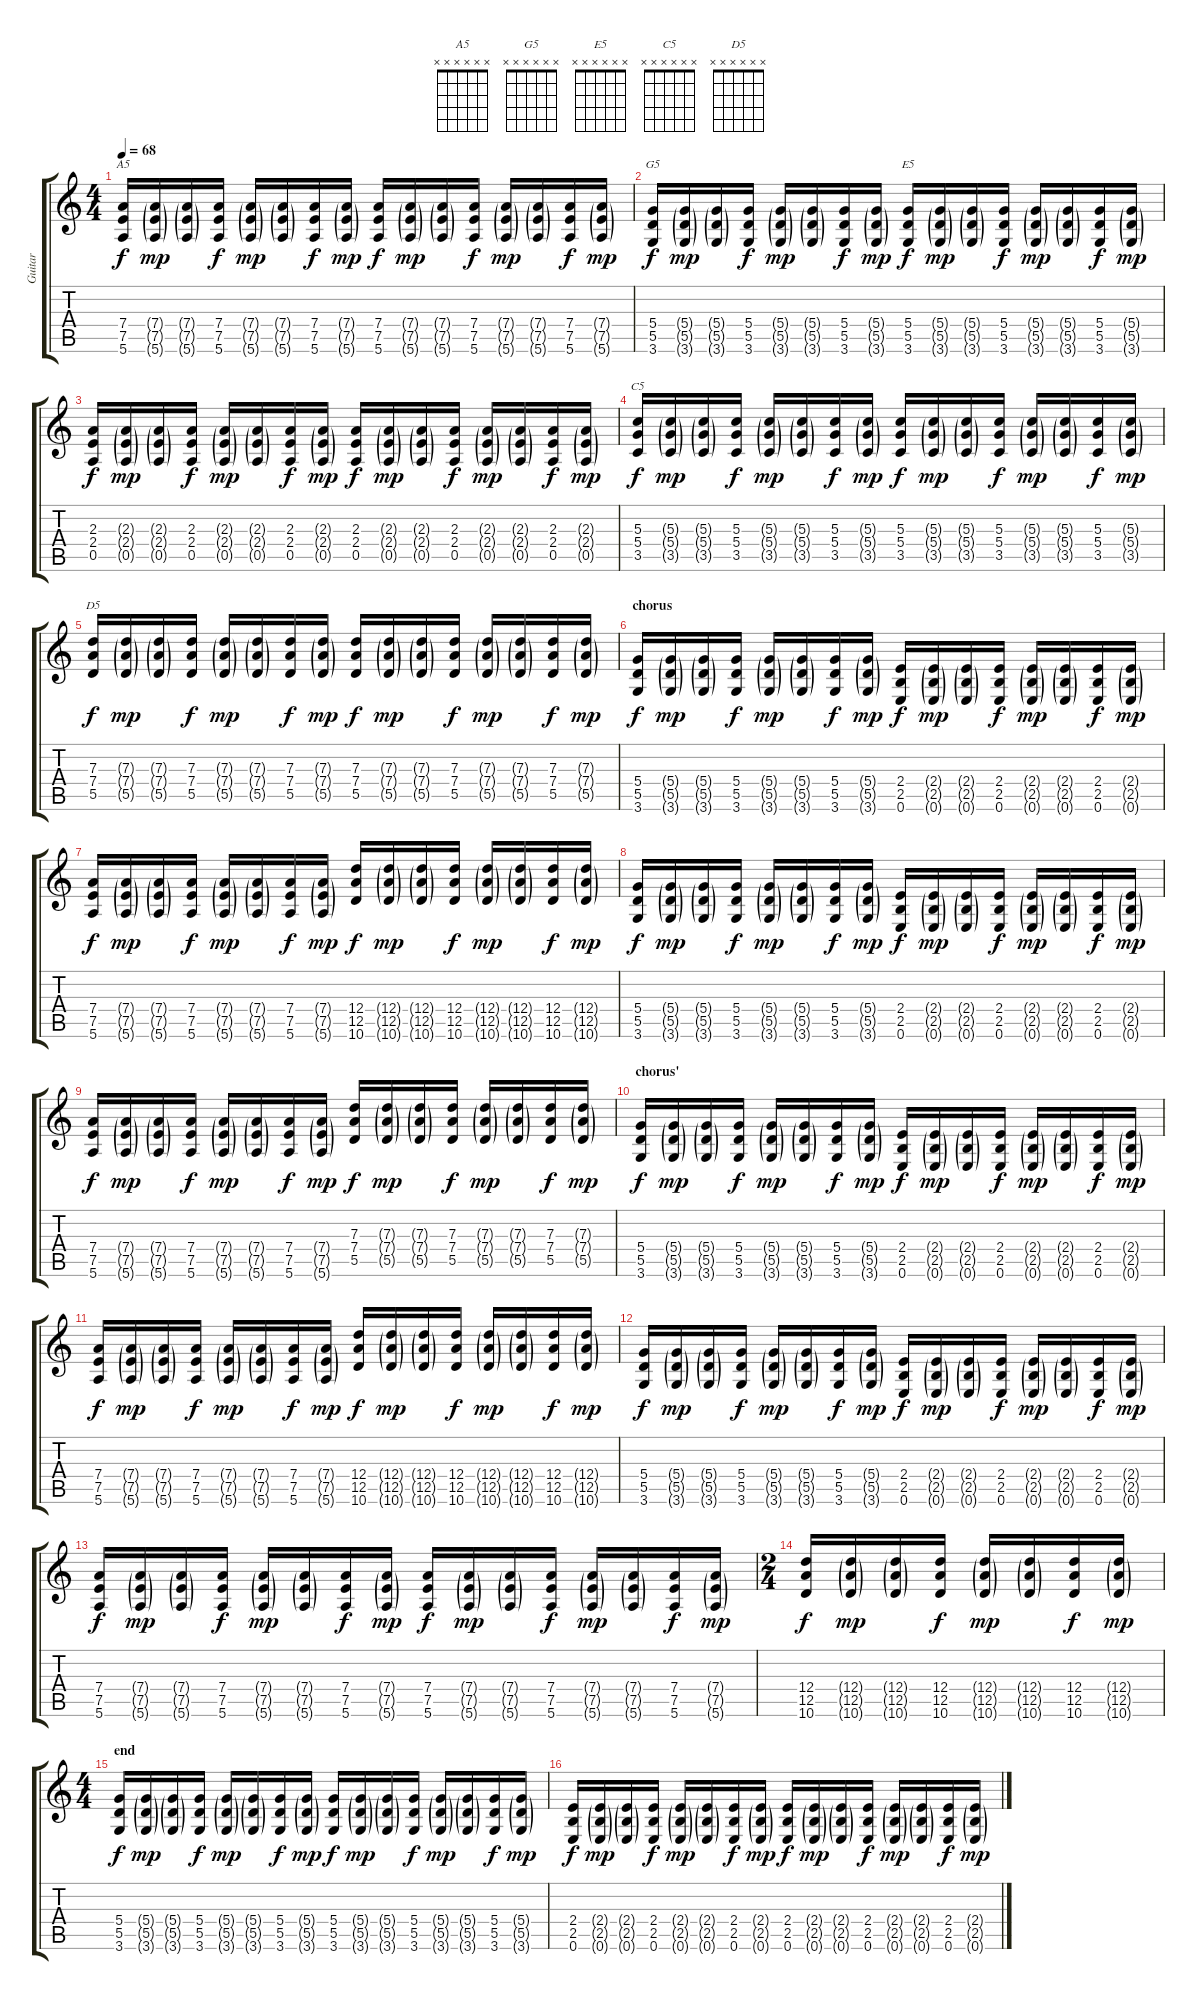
\track ("Guitar" "Guitar") {instrument overdrivenguitar}
\staff {score tabs}
\tuning (E4 B3 G3 D3 A2 E2) {hide}
\chord ("A5" x x x x x x)
\chord ("G5" x x x x x x)
\chord ("E5" x x x x x x)
\chord ("C5" x x x x x x)
\chord ("D5" x x x x x x)
\ts (4 4)
\tempo 68
\clef g2
\ks c
(7.4 7.5 5.6).16{ch "A5" dy f} (7.4{g} 7.5{g} 5.6{g}).16{dy mp} (7.4{g} 7.5{g} 5.6{g}).16 (7.4 7.5 5.6).16{dy f} (7.4{g} 7.5{g} 5.6{g}).16{dy mp} (7.4{g} 7.5{g} 5.6{g}).16 (7.4 7.5 5.6).16{dy f} (7.4{g} 7.5{g} 5.6{g}).16{dy mp} (7.4 7.5 5.6).16{dy f} (7.4{g} 7.5{g} 5.6{g}).16{dy mp} (7.4{g} 7.5{g} 5.6{g}).16 (7.4 7.5 5.6).16{dy f} (7.4{g} 7.5{g} 5.6{g}).16{dy mp} (7.4{g} 7.5{g} 5.6{g}).16 (7.4 7.5 5.6).16{dy f} (7.4{g} 7.5{g} 5.6{g}).16{dy mp} |
(5.4 5.5 3.6).16{ch "G5" dy f volume 13} (5.4{g} 5.5{g} 3.6{g}).16{dy mp} (5.4{g} 5.5{g} 3.6{g}).16 (5.4 5.5 3.6).16{dy f} (5.4{g} 5.5{g} 3.6{g}).16{dy mp} (5.4{g} 5.5{g} 3.6{g}).16 (5.4 5.5 3.6).16{dy f} (5.4{g} 5.5{g} 3.6{g}).16{dy mp} (5.4 5.5 3.6).16{ch "E5" dy f} (5.4{g} 5.5{g} 3.6{g}).16{dy mp} (5.4{g} 5.5{g} 3.6{g}).16 (5.4 5.5 3.6).16{dy f} (5.4{g} 5.5{g} 3.6{g}).16{dy mp} (5.4{g} 5.5{g} 3.6{g}).16 (5.4 5.5 3.6).16{dy f} (5.4{g} 5.5{g} 3.6{g}).16{dy mp} |
(2.3 2.4 0.5).16{dy f} (2.3{g} 2.4{g} 0.5{g}).16{dy mp} (2.3{g} 2.4{g} 0.5{g}).16 (2.3 2.4 0.5).16{dy f} (2.3{g} 2.4{g} 0.5{g}).16{dy mp} (2.3{g} 2.4{g} 0.5{g}).16 (2.3 2.4 0.5).16{dy f} (2.3{g} 2.4{g} 0.5{g}).16{dy mp} (2.3 2.4 0.5).16{dy f} (2.3{g} 2.4{g} 0.5{g}).16{dy mp} (2.3{g} 2.4{g} 0.5{g}).16 (2.3 2.4 0.5).16{dy f} (2.3{g} 2.4{g} 0.5{g}).16{dy mp} (2.3{g} 2.4{g} 0.5{g}).16 (2.3 2.4 0.5).16{dy f} (2.3{g} 2.4{g} 0.5{g}).16{dy mp} |
(5.3 5.4 3.5).16{ch "C5" dy f} (5.3{g} 5.4{g} 3.5{g}).16{dy mp} (5.3{g} 5.4{g} 3.5{g}).16 (5.3 5.4 3.5).16{dy f} (5.3{g} 5.4{g} 3.5{g}).16{dy mp} (5.3{g} 5.4{g} 3.5{g}).16 (5.3 5.4 3.5).16{dy f} (5.3{g} 5.4{g} 3.5{g}).16{dy mp} (5.3 5.4 3.5).16{dy f} (5.3{g} 5.4{g} 3.5{g}).16{dy mp} (5.3{g} 5.4{g} 3.5{g}).16 (5.3 5.4 3.5).16{dy f} (5.3{g} 5.4{g} 3.5{g}).16{dy mp} (5.3{g} 5.4{g} 3.5{g}).16 (5.3 5.4 3.5).16{dy f} (5.3{g} 5.4{g} 3.5{g}).16{dy mp} |
(7.3 7.4 5.5).16{ch "D5" dy f} (7.3{g} 7.4{g} 5.5{g}).16{dy mp} (7.3{g} 7.4{g} 5.5{g}).16 (7.3 7.4 5.5).16{dy f} (7.3{g} 7.4{g} 5.5{g}).16{dy mp} (7.3{g} 7.4{g} 5.5{g}).16 (7.3 7.4 5.5).16{dy f} (7.3{g} 7.4{g} 5.5{g}).16{dy mp} (7.3 7.4 5.5).16{dy f} (7.3{g} 7.4{g} 5.5{g}).16{dy mp} (7.3{g} 7.4{g} 5.5{g}).16 (7.3 7.4 5.5).16{dy f} (7.3{g} 7.4{g} 5.5{g}).16{dy mp} (7.3{g} 7.4{g} 5.5{g}).16 (7.3 7.4 5.5).16{dy f} (7.3{g} 7.4{g} 5.5{g}).16{dy mp} |
\section ("" "chorus")
(5.4 5.5 3.6).16{dy f volume 13} (5.4{g} 5.5{g} 3.6{g}).16{dy mp} (5.4{g} 5.5{g} 3.6{g}).16 (5.4 5.5 3.6).16{dy f} (5.4{g} 5.5{g} 3.6{g}).16{dy mp} (5.4{g} 5.5{g} 3.6{g}).16 (5.4 5.5 3.6).16{dy f} (5.4{g} 5.5{g} 3.6{g}).16{dy mp} (2.4 2.5 0.6).16{dy f} (2.4{g} 2.5{g} 0.6{g}).16{dy mp} (2.4{g} 2.5{g} 0.6{g}).16 (2.4 2.5 0.6).16{dy f} (2.4{g} 2.5{g} 0.6{g}).16{dy mp} (2.4{g} 2.5{g} 0.6{g}).16 (2.4 2.5 0.6).16{dy f} (2.4{g} 2.5{g} 0.6{g}).16{dy mp} |
(7.4 7.5 5.6).16{dy f} (7.4{g} 7.5{g} 5.6{g}).16{dy mp} (7.4{g} 7.5{g} 5.6{g}).16 (7.4 7.5 5.6).16{dy f} (7.4{g} 7.5{g} 5.6{g}).16{dy mp} (7.4{g} 7.5{g} 5.6{g}).16 (7.4 7.5 5.6).16{dy f} (7.4{g} 7.5{g} 5.6{g}).16{dy mp} (12.4 12.5 10.6).16{dy f} (12.4{g} 12.5{g} 10.6{g}).16{dy mp} (12.4{g} 12.5{g} 10.6{g}).16 (12.4 12.5 10.6).16{dy f} (12.4{g} 12.5{g} 10.6{g}).16{dy mp} (12.4{g} 12.5{g} 10.6{g}).16 (12.4 12.5 10.6).16{dy f} (12.4{g} 12.5{g} 10.6{g}).16{dy mp} |
(5.4 5.5 3.6).16{dy f} (5.4{g} 5.5{g} 3.6{g}).16{dy mp} (5.4{g} 5.5{g} 3.6{g}).16 (5.4 5.5 3.6).16{dy f} (5.4{g} 5.5{g} 3.6{g}).16{dy mp} (5.4{g} 5.5{g} 3.6{g}).16 (5.4 5.5 3.6).16{dy f} (5.4{g} 5.5{g} 3.6{g}).16{dy mp} (2.4 2.5 0.6).16{dy f} (2.4{g} 2.5{g} 0.6{g}).16{dy mp} (2.4{g} 2.5{g} 0.6{g}).16 (2.4 2.5 0.6).16{dy f} (2.4{g} 2.5{g} 0.6{g}).16{dy mp} (2.4{g} 2.5{g} 0.6{g}).16 (2.4 2.5 0.6).16{dy f} (2.4{g} 2.5{g} 0.6{g}).16{dy mp} |
(7.4 7.5 5.6).16{dy f} (7.4{g} 7.5{g} 5.6{g}).16{dy mp} (7.4{g} 7.5{g} 5.6{g}).16 (7.4 7.5 5.6).16{dy f} (7.4{g} 7.5{g} 5.6{g}).16{dy mp} (7.4{g} 7.5{g} 5.6{g}).16 (7.4 7.5 5.6).16{dy f} (7.4{g} 7.5{g} 5.6{g}).16{dy mp} (7.3 7.4 5.5).16{dy f} (7.3{g} 7.4{g} 5.5{g}).16{dy mp} (7.3{g} 7.4{g} 5.5{g}).16 (7.3 7.4 5.5).16{dy f} (7.3{g} 7.4{g} 5.5{g}).16{dy mp} (7.3{g} 7.4{g} 5.5{g}).16 (7.3 7.4 5.5).16{dy f} (7.3{g} 7.4{g} 5.5{g}).16{dy mp} |
\section ("" "chorus'")
(5.4 5.5 3.6).16{dy f volume 13} (5.4{g} 5.5{g} 3.6{g}).16{dy mp} (5.4{g} 5.5{g} 3.6{g}).16 (5.4 5.5 3.6).16{dy f} (5.4{g} 5.5{g} 3.6{g}).16{dy mp} (5.4{g} 5.5{g} 3.6{g}).16 (5.4 5.5 3.6).16{dy f} (5.4{g} 5.5{g} 3.6{g}).16{dy mp} (2.4 2.5 0.6).16{dy f} (2.4{g} 2.5{g} 0.6{g}).16{dy mp} (2.4{g} 2.5{g} 0.6{g}).16 (2.4 2.5 0.6).16{dy f} (2.4{g} 2.5{g} 0.6{g}).16{dy mp} (2.4{g} 2.5{g} 0.6{g}).16 (2.4 2.5 0.6).16{dy f} (2.4{g} 2.5{g} 0.6{g}).16{dy mp} |
(7.4 7.5 5.6).16{dy f} (7.4{g} 7.5{g} 5.6{g}).16{dy mp} (7.4{g} 7.5{g} 5.6{g}).16 (7.4 7.5 5.6).16{dy f} (7.4{g} 7.5{g} 5.6{g}).16{dy mp} (7.4{g} 7.5{g} 5.6{g}).16 (7.4 7.5 5.6).16{dy f} (7.4{g} 7.5{g} 5.6{g}).16{dy mp} (12.4 12.5 10.6).16{dy f} (12.4{g} 12.5{g} 10.6{g}).16{dy mp} (12.4{g} 12.5{g} 10.6{g}).16 (12.4 12.5 10.6).16{dy f} (12.4{g} 12.5{g} 10.6{g}).16{dy mp} (12.4{g} 12.5{g} 10.6{g}).16 (12.4 12.5 10.6).16{dy f} (12.4{g} 12.5{g} 10.6{g}).16{dy mp} |
(5.4 5.5 3.6).16{dy f} (5.4{g} 5.5{g} 3.6{g}).16{dy mp} (5.4{g} 5.5{g} 3.6{g}).16 (5.4 5.5 3.6).16{dy f} (5.4{g} 5.5{g} 3.6{g}).16{dy mp} (5.4{g} 5.5{g} 3.6{g}).16 (5.4 5.5 3.6).16{dy f} (5.4{g} 5.5{g} 3.6{g}).16{dy mp} (2.4 2.5 0.6).16{dy f} (2.4{g} 2.5{g} 0.6{g}).16{dy mp} (2.4{g} 2.5{g} 0.6{g}).16 (2.4 2.5 0.6).16{dy f} (2.4{g} 2.5{g} 0.6{g}).16{dy mp} (2.4{g} 2.5{g} 0.6{g}).16 (2.4 2.5 0.6).16{dy f} (2.4{g} 2.5{g} 0.6{g}).16{dy mp} |
(7.4 7.5 5.6).16{dy f} (7.4{g} 7.5{g} 5.6{g}).16{dy mp} (7.4{g} 7.5{g} 5.6{g}).16 (7.4 7.5 5.6).16{dy f} (7.4{g} 7.5{g} 5.6{g}).16{dy mp} (7.4{g} 7.5{g} 5.6{g}).16 (7.4 7.5 5.6).16{dy f} (7.4{g} 7.5{g} 5.6{g}).16{dy mp} (7.4 7.5 5.6).16{dy f} (7.4{g} 7.5{g} 5.6{g}).16{dy mp} (7.4{g} 7.5{g} 5.6{g}).16 (7.4 7.5 5.6).16{dy f} (7.4{g} 7.5{g} 5.6{g}).16{dy mp} (7.4{g} 7.5{g} 5.6{g}).16 (7.4 7.5 5.6).16{dy f} (7.4{g} 7.5{g} 5.6{g}).16{dy mp} |
\ts (2 4)
(12.4 12.5 10.6).16{dy f} (12.4{g} 12.5{g} 10.6{g}).16{dy mp} (12.4{g} 12.5{g} 10.6{g}).16 (12.4 12.5 10.6).16{dy f} (12.4{g} 12.5{g} 10.6{g}).16{dy mp} (12.4{g} 12.5{g} 10.6{g}).16 (12.4 12.5 10.6).16{dy f} (12.4{g} 12.5{g} 10.6{g}).16{dy mp} |
\ts (4 4)
\section ("" "end")
(5.4 5.5 3.6).16{dy f} (5.4{g} 5.5{g} 3.6{g}).16{dy mp} (5.4{g} 5.5{g} 3.6{g}).16 (5.4 5.5 3.6).16{dy f} (5.4{g} 5.5{g} 3.6{g}).16{dy mp} (5.4{g} 5.5{g} 3.6{g}).16 (5.4 5.5 3.6).16{dy f} (5.4{g} 5.5{g} 3.6{g}).16{dy mp} (5.4 5.5 3.6).16{dy f} (5.4{g} 5.5{g} 3.6{g}).16{dy mp} (5.4{g} 5.5{g} 3.6{g}).16 (5.4 5.5 3.6).16{dy f} (5.4{g} 5.5{g} 3.6{g}).16{dy mp} (5.4{g} 5.5{g} 3.6{g}).16 (5.4 5.5 3.6).16{dy f} (5.4{g} 5.5{g} 3.6{g}).16{dy mp} |
(2.4 2.5 0.6).16{dy f} (2.4{g} 2.5{g} 0.6{g}).16{dy mp} (2.4{g} 2.5{g} 0.6{g}).16 (2.4 2.5 0.6).16{dy f} (2.4{g} 2.5{g} 0.6{g}).16{dy mp} (2.4{g} 2.5{g} 0.6{g}).16 (2.4 2.5 0.6).16{dy f} (2.4{g} 2.5{g} 0.6{g}).16{dy mp} (2.4 2.5 0.6).16{dy f} (2.4{g} 2.5{g} 0.6{g}).16{dy mp} (2.4{g} 2.5{g} 0.6{g}).16 (2.4 2.5 0.6).16{dy f} (2.4{g} 2.5{g} 0.6{g}).16{dy mp} (2.4{g} 2.5{g} 0.6{g}).16 (2.4 2.5 0.6).16{dy f} (2.4{g} 2.5{g} 0.6{g}).16{dy mp}
